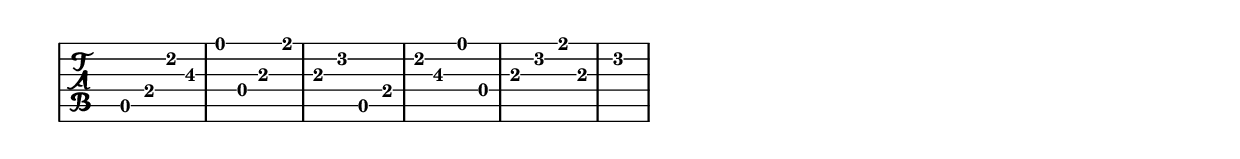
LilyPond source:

song = {
    a, e cis' b\3 e'\1 d a fis' a d'\2 a, e cis'\2 b\3 e'\1 d a d'\2 fis' a d'1\2
}
\layout {
    indent = #0
    line-width = #100
}

\score {
  <<
    \new TabStaff {
        \override Stem #'transparent = ##t
        \override Beam #'transparent = ##t
        \song
    }
  >>
}
